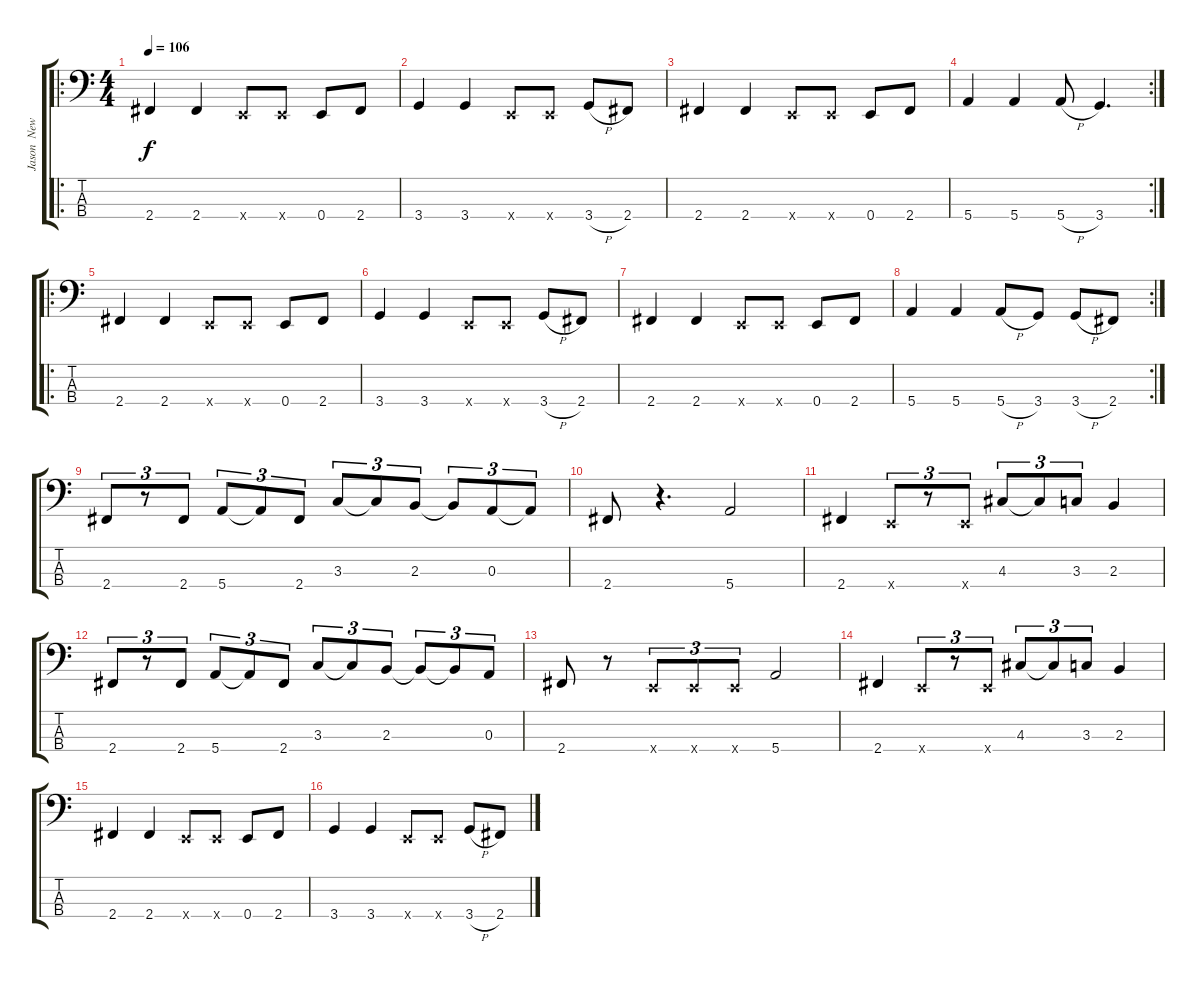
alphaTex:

\track ("Jason  Newsted" "Jason  New") {instrument electricbasspick}
\staff {score tabs}
\tuning (G2 D2 A1 E1) {hide}
\ro
\ts (4 4)
\tempo 106
\clef f4
\ks c
2.4.4{dy f} 2.4.4 0.4{x}.8 0.4{x}.8 0.4.8 2.4.8 |
3.4.4 3.4.4 0.4{x}.8 0.4{x}.8 3.4{h}.8 2.4.8 |
2.4.4 2.4.4 0.4{x}.8 0.4{x}.8 0.4.8 2.4.8 |
\rc 2
5.4.4 5.4.4 5.4{h}.8 3.4.4{d} |
\ro
2.4.4 2.4.4 0.4{x}.8 0.4{x}.8 0.4.8 2.4.8 |
3.4.4 3.4.4 0.4{x}.8 0.4{x}.8 3.4{h}.8 2.4.8 |
2.4.4 2.4.4 0.4{x}.8 0.4{x}.8 0.4.8 2.4.8 |
\rc 2
5.4.4 5.4.4 5.4{h}.8 3.4.8 3.4{h}.8 2.4.8 |
2.4.8{tu (3 2)} r.8{tu (3 2)} 2.4.8{tu (3 2)} 5.4.8{tu (3 2)} 5.4{t}.8{tu (3 2)} 2.4.8{tu (3 2)} 3.3.8{tu (3 2)} 3.3{t}.8{tu (3 2)} 2.3.8{tu (3 2)} 2.3{t}.8{tu (3 2)} 0.3.8{tu (3 2)} 0.3{t}.8{tu (3 2)} |
2.4.8 r.4{d} 5.4.2 |
2.4.4 0.4{x}.8{tu (3 2)} r.8{tu (3 2)} 0.4{x}.8{tu (3 2)} 4.3.8{tu (3 2)} 4.3{t}.8{tu (3 2)} 3.3.8{tu (3 2)} 2.3.4 |
2.4.8{tu (3 2)} r.8{tu (3 2)} 2.4.8{tu (3 2)} 5.4.8{tu (3 2)} 5.4{t}.8{tu (3 2)} 2.4.8{tu (3 2)} 3.3.8{tu (3 2)} 3.3{t}.8{tu (3 2)} 2.3.8{tu (3 2)} 2.3{t}.8{tu (3 2)} 2.3{t}.8{tu (3 2)} 0.3.8{tu (3 2)} |
2.4.8 r.8 0.4{x}.8{tu (3 2)} 0.4{x}.8{tu (3 2)} 0.4{x}.8{tu (3 2)} 5.4.2 |
2.4.4 0.4{x}.8{tu (3 2)} r.8{tu (3 2)} 0.4{x}.8{tu (3 2)} 4.3.8{tu (3 2)} 4.3{t}.8{tu (3 2)} 3.3.8{tu (3 2)} 2.3.4 |
2.4.4 2.4.4 0.4{x}.8 0.4{x}.8 0.4.8 2.4.8 |
3.4.4 3.4.4 0.4{x}.8 0.4{x}.8 3.4{h}.8 2.4.8
